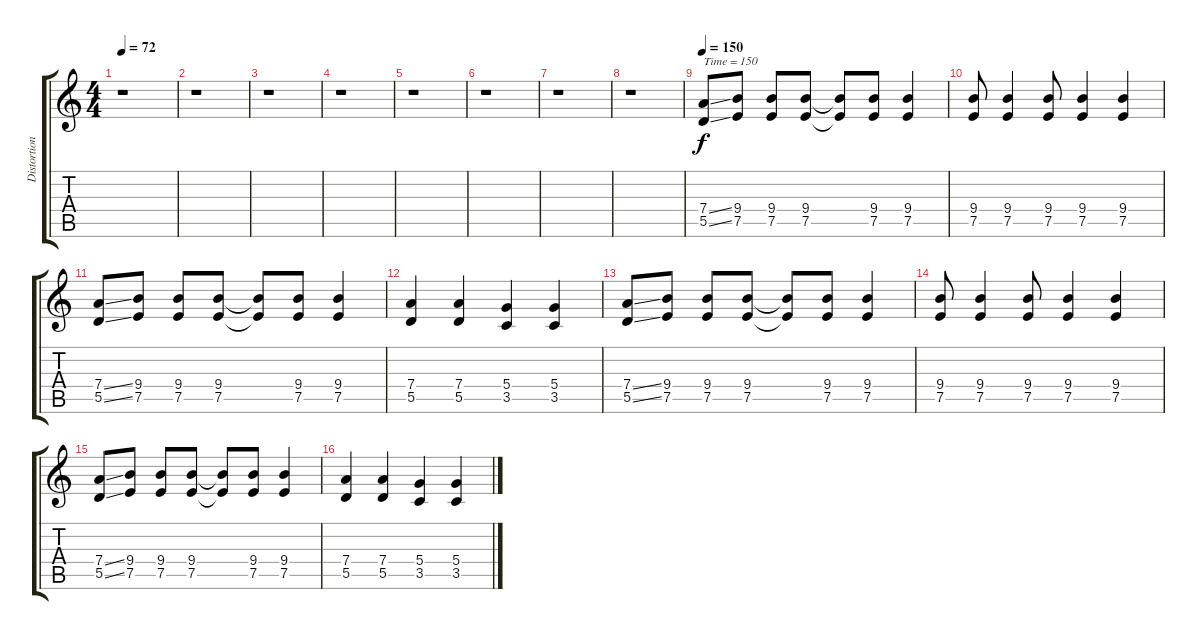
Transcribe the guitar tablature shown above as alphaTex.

\track ("Distortion Guitar 2" "Distortion") {instrument distortionguitar}
\staff {score tabs}
\tuning (E4 B3 G3 D3 A2 E2) {hide}
\ts (4 4)
\tempo 72
\clef g2
\ks c
r.1{dy f} |
r.1 |
r.1 |
r.1 |
r.1 |
r.1 |
r.1 |
r.1 |
\tempo 150
(7.4{ss} 5.5{ss}).8{txt "Time = 150"} (9.4 7.5).8 (9.4 7.5).8 (9.4 7.5).8 (9.4{t} 7.5{t}).8 (9.4 7.5).8 (9.4 7.5).4 |
(9.4 7.5).8 (9.4 7.5).4 (9.4 7.5).8 (9.4 7.5).4 (9.4 7.5).4 |
(7.4{ss} 5.5{ss}).8 (9.4 7.5).8 (9.4 7.5).8 (9.4 7.5).8 (9.4{t} 7.5{t}).8 (9.4 7.5).8 (9.4 7.5).4 |
(7.4 5.5).4 (7.4 5.5).4 (5.4 3.5).4 (5.4 3.5).4 |
(7.4{ss} 5.5{ss}).8 (9.4 7.5).8 (9.4 7.5).8 (9.4 7.5).8 (9.4{t} 7.5{t}).8 (9.4 7.5).8 (9.4 7.5).4 |
(9.4 7.5).8 (9.4 7.5).4 (9.4 7.5).8 (9.4 7.5).4 (9.4 7.5).4 |
(7.4{ss} 5.5{ss}).8 (9.4 7.5).8 (9.4 7.5).8 (9.4 7.5).8 (9.4{t} 7.5{t}).8 (9.4 7.5).8 (9.4 7.5).4 |
(7.4 5.5).4 (7.4 5.5).4 (5.4 3.5).4 (5.4 3.5).4
